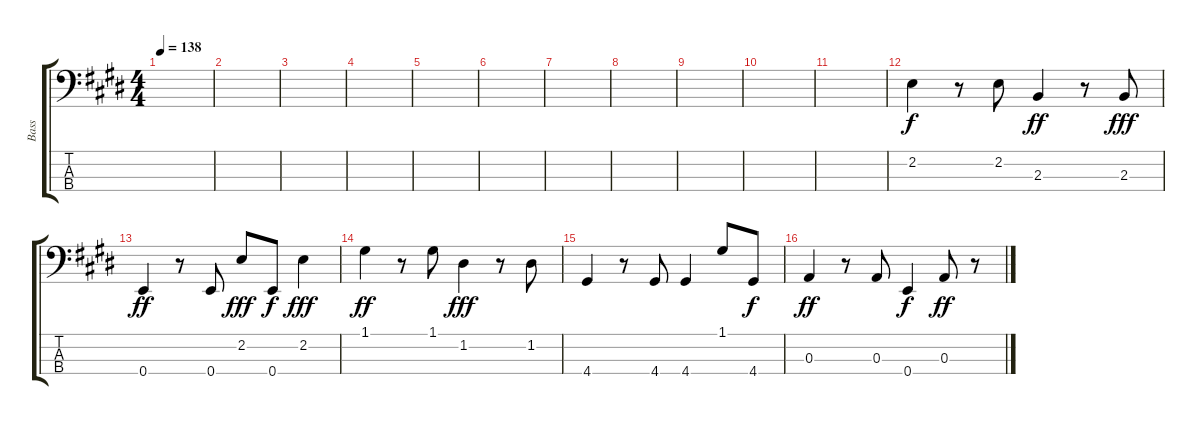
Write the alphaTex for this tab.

\track ("Bass" "Bass") {instrument electricbassfinger}
\staff {score tabs}
\tuning (G2 D2 A1 E1) {hide}
\ts (4 4)
\tempo 138
\clef f4
\ks e
|
|
|
|
|
|
|
|
|
|
|
2.2.4 r.8 2.2.8 2.3.4{dy ff} r.8 2.3.8{dy fff} |
0.4.4{dy ff} r.8 0.4.8 2.2.8{dy fff} 0.4.8{dy f} 2.2.4{dy fff} |
1.1.4{dy ff} r.8 1.1.8 1.2.4{dy fff} r.8 1.2.8 |
4.4.4 r.8 4.4.8 4.4.4 1.1.8 4.4.8{dy f} |
0.3.4{dy ff} r.8 0.3.8 0.4.4{dy f} 0.3.8{dy ff} r.8
